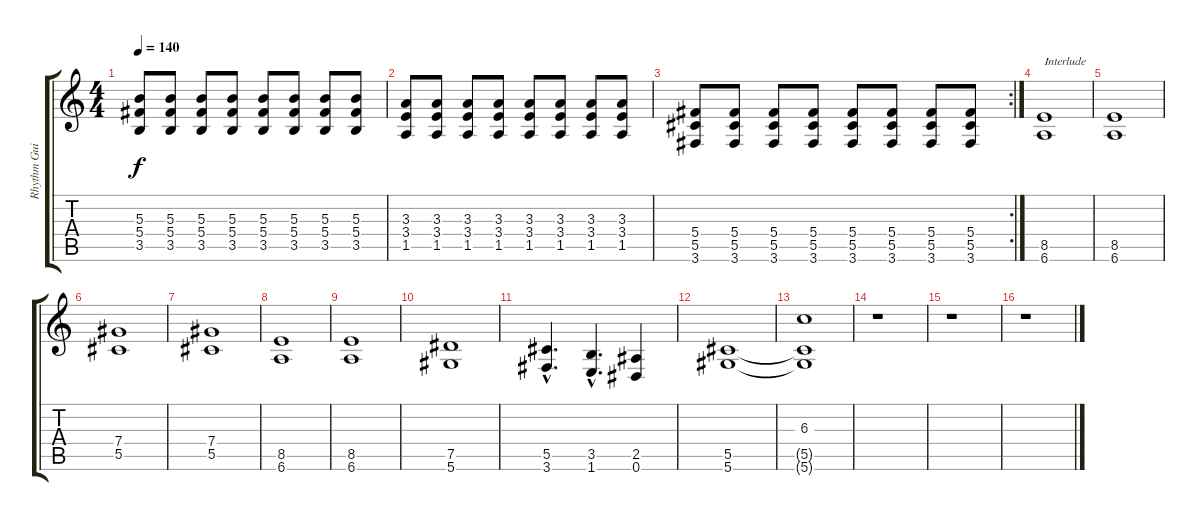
\track ("Rhythm Guitar" "Rhythm Gui") {instrument distortionguitar}
\staff {score tabs}
\tuning (Eb4 Bb3 Gb3 Db3 Ab2 Eb2) {hide}
\ts (4 4)
\tempo 140
\clef g2
\ks c
(5.3 5.4 3.5).8{dy f} (5.3 5.4 3.5).8 (5.3 5.4 3.5).8 (5.3 5.4 3.5).8 (5.3 5.4 3.5).8 (5.3 5.4 3.5).8 (5.3 5.4 3.5).8 (5.3 5.4 3.5).8 |
(3.3 3.4 1.5).8 (3.3 3.4 1.5).8 (3.3 3.4 1.5).8 (3.3 3.4 1.5).8 (3.3 3.4 1.5).8 (3.3 3.4 1.5).8 (3.3 3.4 1.5).8 (3.3 3.4 1.5).8 |
\rc 2
(5.4 5.5 3.6).8 (5.4 5.5 3.6).8 (5.4 5.5 3.6).8 (5.4 5.5 3.6).8 (5.4 5.5 3.6).8 (5.4 5.5 3.6).8 (5.4 5.5 3.6).8 (5.4 5.5 3.6).8 |
(8.5 6.6).1{txt "Interlude"} |
(8.5 6.6).1 |
(7.4 5.5).1 |
(7.4 5.5).1 |
(8.5 6.6).1 |
(8.5 6.6).1 |
(7.5 5.6).1 |
(5.5{hac} 3.6{hac}).4{d} (3.5{hac} 1.6{hac}).4{d} (2.5 0.6).4 |
(5.5 5.6).1 |
(6.3 5.5{t} 5.6{t}).1 |
r.1 |
r.1 |
r.1
